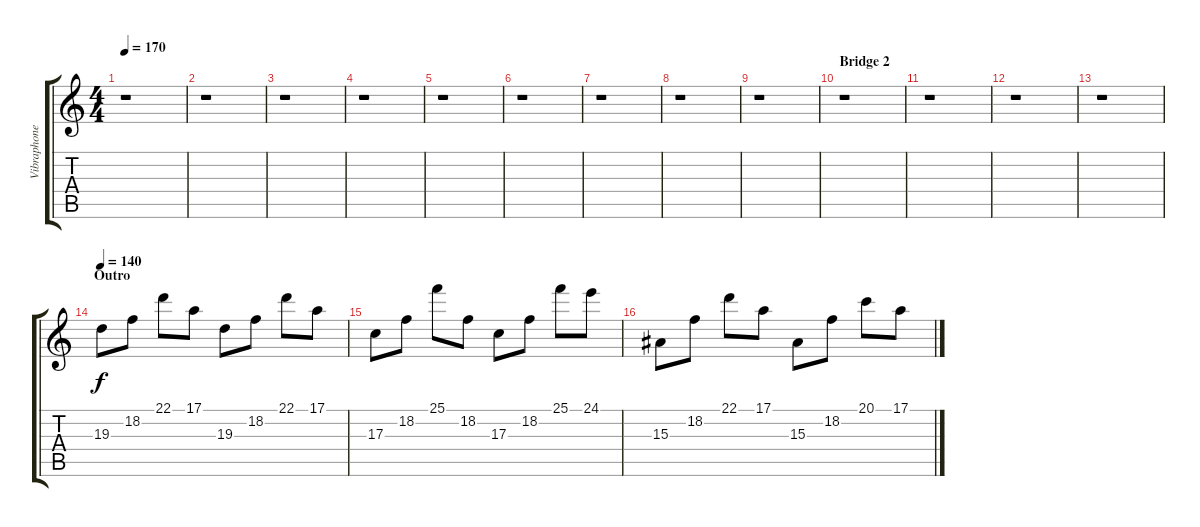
\track ("Vibraphone" "Vibraphone") {instrument vibraphone}
\staff {score tabs}
\tuning (E4 B3 G3 D3 A2 D2) {hide}
\ts (4 4)
\tempo 170
\clef g2
\ks c
r.1{dy f} |
r.1 |
r.1 |
r.1 |
r.1 |
r.1 |
r.1 |
r.1 |
r.1 |
\section ("" "Bridge 2")
r.1 |
r.1 |
r.1 |
r.1 |
\section ("" "Outro")
\tempo 140
19.3.8 18.2.8 22.1.8 17.1.8 19.3.8 18.2.8 22.1.8 17.1.8 |
17.3.8 18.2.8 25.1.8 18.2.8 17.3.8 18.2.8 25.1.8 24.1.8 |
15.3.8 18.2.8 22.1.8 17.1.8 15.3.8 18.2.8 20.1.8 17.1.8
